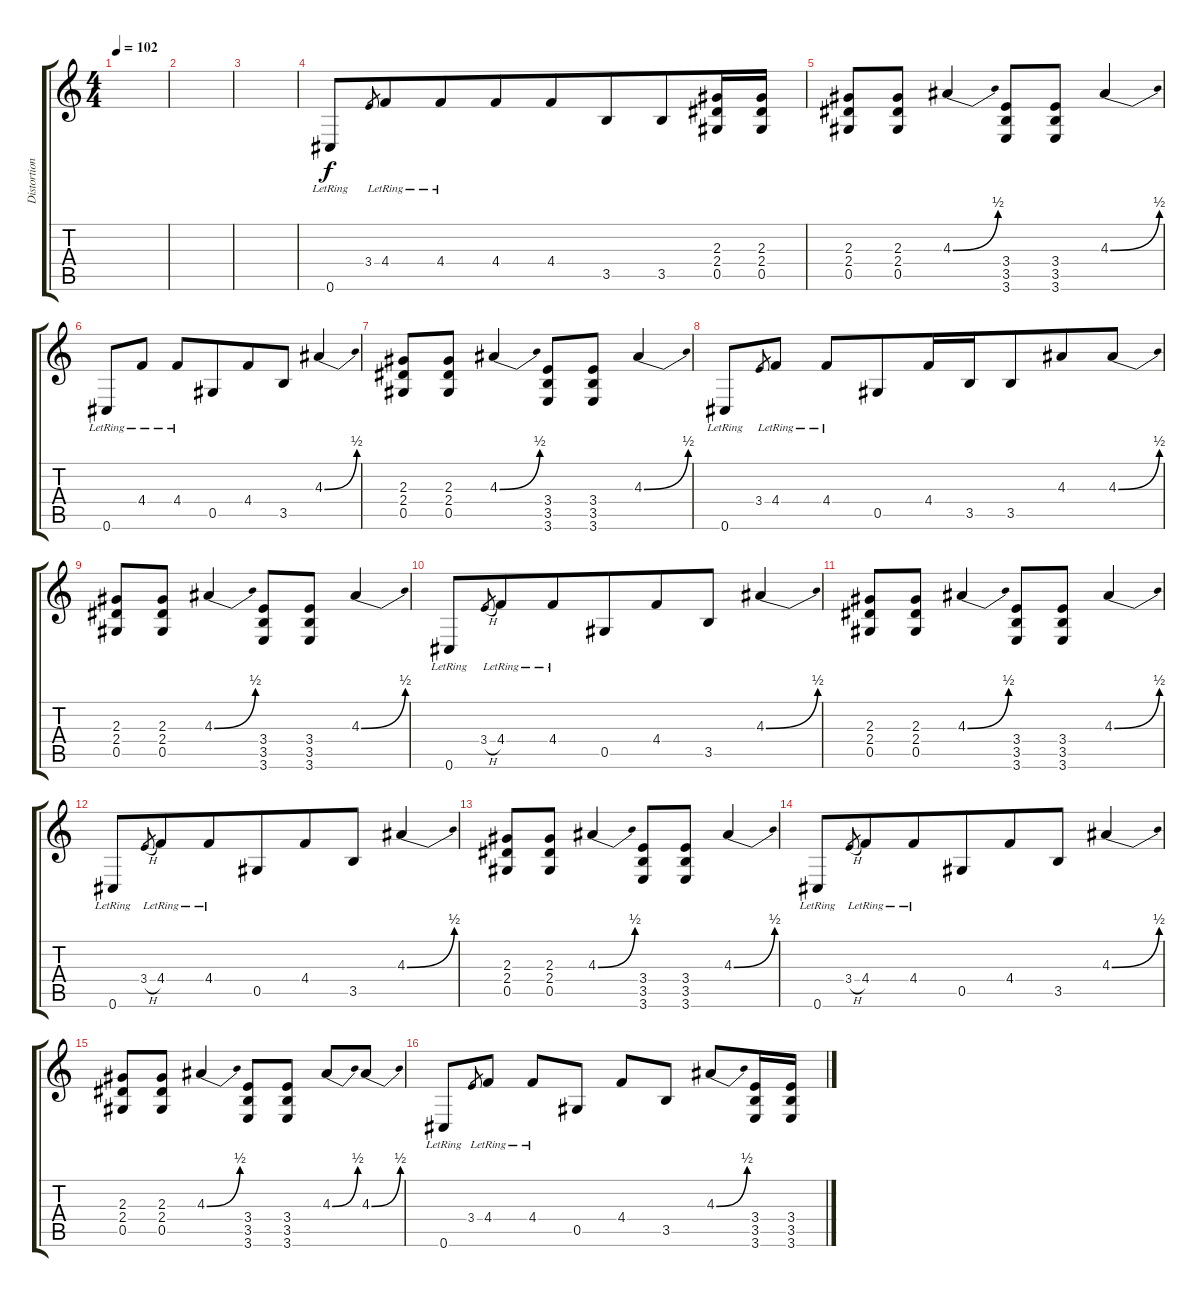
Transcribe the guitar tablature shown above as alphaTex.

\track ("Distortion" "Distortion") {instrument distortionguitar}
\staff {score tabs}
\tuning (Eb4 Bb3 Gb3 Db3 Ab2 Db2) {hide}
\ts (4 4)
\tempo 102
\clef g2
\ks c
|
|
|
0.6{lr}.8 3.4.8{gr} 4.4{lr}.8{beam merge} 4.4{lr}.8{beam merge} 4.4.8{beam merge} 4.4.8{beam merge} 3.5.8{beam merge} 3.5.8 (2.3 2.4 0.5).16{beam merge} (2.3 2.4 0.5).16 |
(2.3 2.4 0.5).8{beam merge} (2.3 2.4 0.5).8{beam merge} 4.3{be (bend 0 0 60 2)}.4{beam merge} (3.4 3.5 3.6).8{beam merge} (3.4 3.5 3.6).8{beam merge} 4.3{be (bend 0 0 60 2)}.4 |
0.6{lr}.8{beam merge} 4.4{lr}.8 4.4{lr}.8{beam merge} 0.5.8{beam merge} 4.4.8{beam merge} 3.5.8 4.3{be (bend 0 0 60 2)}.4 |
(2.3 2.4 0.5).8{beam merge} (2.3 2.4 0.5).8{beam merge} 4.3{be (bend 0 0 60 2)}.4 (3.4 3.5 3.6).8{beam merge} (3.4 3.5 3.6).8{beam merge} 4.3{be (bend 0 0 60 2)}.4 |
0.6{lr}.8 3.4.8{gr beam merge} 4.4{lr}.8 4.4{lr}.8 0.5.8{beam merge} 4.4.16{beam merge} 3.5.16{beam merge} 3.5.8{beam merge} 4.3.8{beam merge} 4.3{be (bend 0 0 60 2)}.8 |
(2.3 2.4 0.5).8{beam merge} (2.3 2.4 0.5).8{beam merge} 4.3{be (bend 0 0 60 2)}.4{beam merge} (3.4 3.5 3.6).8 (3.4 3.5 3.6).8 4.3{be (bend 0 0 60 2)}.4 |
0.6{lr}.8 3.4{h}.8{gr beam merge} 4.4{lr}.8{beam merge} 4.4{lr}.8{beam merge} 0.5.8{beam merge} 4.4.8{beam merge} 3.5.8{beam merge} 4.3{be (bend 0 0 60 2)}.4 |
(2.3 2.4 0.5).8{beam merge} (2.3 2.4 0.5).8{beam merge} 4.3{be (bend 0 0 60 2)}.4{beam merge} (3.4 3.5 3.6).8{beam merge} (3.4 3.5 3.6).8{beam merge} 4.3{be (bend 0 0 60 2)}.4 |
0.6{lr}.8 3.4{h}.8{gr beam merge} 4.4{lr}.8{beam merge} 4.4{lr}.8{beam merge} 0.5.8{beam merge} 4.4.8 3.5.8{beam merge} 4.3{be (bend 0 0 60 2)}.4 |
(2.3 2.4 0.5).8{beam merge} (2.3 2.4 0.5).8{beam merge} 4.3{be (bend 0 0 60 2)}.4{beam merge} (3.4 3.5 3.6).8{beam merge} (3.4 3.5 3.6).8{beam merge} 4.3{be (bend 0 0 60 2)}.4 |
0.6{lr}.8 3.4{h}.8{gr beam merge} 4.4{lr}.8{beam merge} 4.4{lr}.8{beam merge} 0.5.8{beam merge} 4.4.8{beam merge} 3.5.8{beam merge} 4.3{be (bend 0 0 60 2)}.4 |
(2.3 2.4 0.5).8 (2.3 2.4 0.5).8 4.3{be (bend 0 0 60 2)}.4 (3.4 3.5 3.6).8 (3.4 3.5 3.6).8 4.3{be (bend 0 0 60 2)}.8 4.3{be (bend 0 0 60 2)}.8 |
0.6{lr}.8 3.4.8{gr} 4.4{lr}.8 4.4{lr}.8 0.5.8 4.4.8 3.5.8 4.3{be (bend 0 0 60 2)}.8 (3.4 3.5 3.6).16 (3.4 3.5 3.6).16
